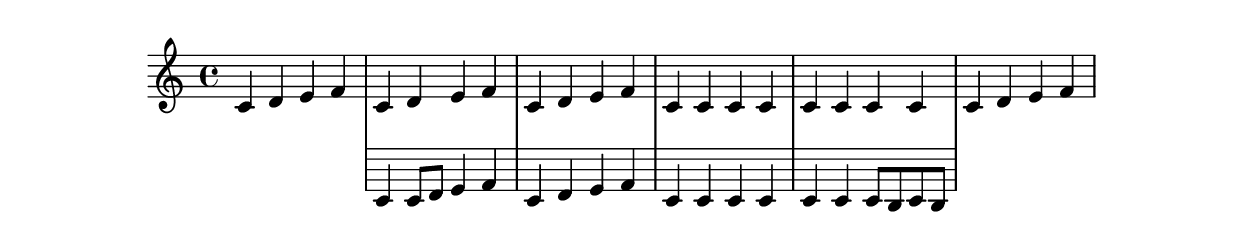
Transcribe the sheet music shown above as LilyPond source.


\version "2.1.26"

\header {

texidoc= "
An additional stave can be typeset in the middle of a score line. 
A new context type is created to avoid printing time and key
signatures and clef at the beginning of the temporary stave.
"
} 

\score {
  \notes {
    \relative c' {
      \context Staff = One { c4 d e f }
      <<
        {c d e f | c d e f | c c c c | c c c c }
        \context TemporaryStaff = Two { c4 c8 d e4 f | c d e f |
          c c c c | c c c8 b c b |}
      >>
      c4 d e f |
    }
  }
  \paper {
    \translator {
      \ScoreContext
      \consists Span_bar_engraver
      % Avoid a vertical line at the beginning of the system:
      \remove System_start_delimiter_engraver
      % Incorporate the new context in the hierarchy
      \accepts "TemporaryStaff"
    }
    \translator {
      \StaffContext
      \name "TemporaryStaff"
      \alias "Staff"
      \remove "Clef_engraver"
      \remove "Time_signature_engraver"
      \remove "Key_engraver"
    }
  }
}

